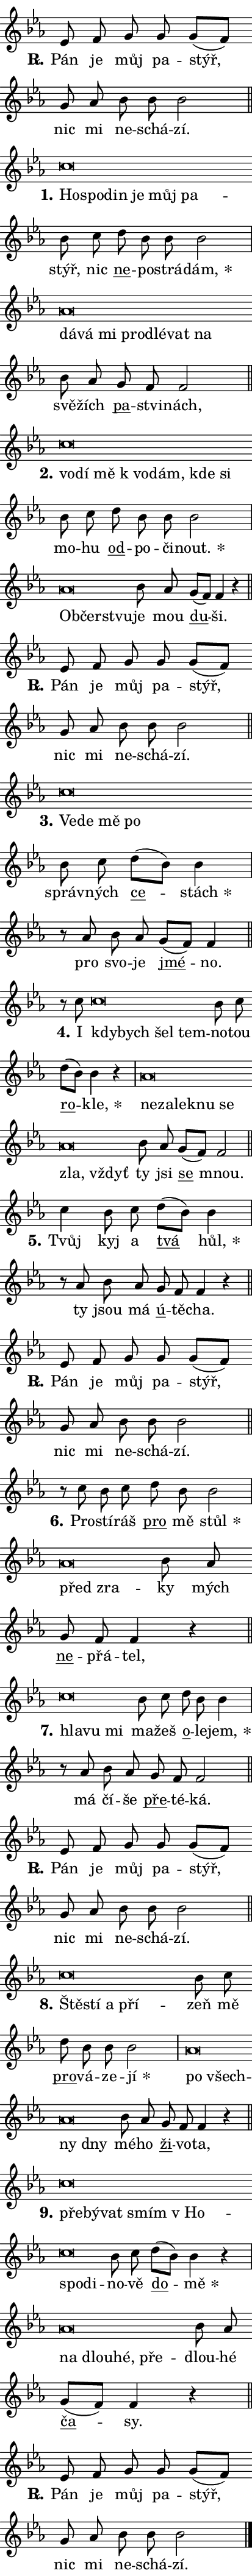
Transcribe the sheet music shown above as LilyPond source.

\version "2.22.1"
\header { tagline = "" }
\paper {
  indent = 0\cm
  top-margin = 0\cm
  right-margin = 0\cm
  bottom-margin = 0\cm
  left-margin = 0\cm
  paper-width = 7\cm
  page-breaking = #ly:one-page-breaking
  system-system-spacing.basic-distance = #11
  score-system-spacing.basic-distance = #11
  ragged-last = ##f
}


%% Author: Thomas Morley
%% https://lists.gnu.org/archive/html/lilypond-user/2020-05/msg00002.html
#(define (line-position grob)
"Returns position of @var[grob} in current system:
   @code{'start}, if at first time-step
   @code{'end}, if at last time-step
   @code{'middle} otherwise
"
  (let* ((col (ly:item-get-column grob))
         (ln (ly:grob-object col 'left-neighbor))
         (rn (ly:grob-object col 'right-neighbor))
         (col-to-check-left (if (ly:grob? ln) ln col))
         (col-to-check-right (if (ly:grob? rn) rn col))
         (break-dir-left
           (and
             (ly:grob-property col-to-check-left 'non-musical #f)
             (ly:item-break-dir col-to-check-left)))
         (break-dir-right
           (and
             (ly:grob-property col-to-check-right 'non-musical #f)
             (ly:item-break-dir col-to-check-right))))
        (cond ((eqv? 1 break-dir-left) 'start)
              ((eqv? -1 break-dir-right) 'end)
              (else 'middle))))

#(define (tranparent-at-line-position vctor)
  (lambda (grob)
  "Relying on @code{line-position} select the relevant enry from @var{vctor}.
Used to determine transparency,"
    (case (line-position grob)
      ((end) (not (vector-ref vctor 0)))
      ((middle) (not (vector-ref vctor 1)))
      ((start) (not (vector-ref vctor 2))))))

noteHeadBreakVisibility =
#(define-music-function (break-visibility)(vector?)
"Makes @code{NoteHead}s transparent relying on @var{break-visibility}"
#{
  \override NoteHead.transparent =
    #(tranparent-at-line-position break-visibility)
#})

#(define delete-ledgers-for-transparent-note-heads
  (lambda (grob)
    "Reads whether a @code{NoteHead} is transparent.
If so this @code{NoteHead} is removed from @code{'note-heads} from
@var{grob}, which is supposed to be @code{LedgerLineSpanner}.
As a result ledgers are not printed for this @code{NoteHead}"
    (let* ((nhds-array (ly:grob-object grob 'note-heads))
           (nhds-list
             (if (ly:grob-array? nhds-array)
                 (ly:grob-array->list nhds-array)
                 '()))
           ;; Relies on the transparent-property being done before
           ;; Staff.LedgerLineSpanner.after-line-breaking is executed.
           ;; This is fragile ...
           (to-keep
             (remove
               (lambda (nhd)
                 (ly:grob-property nhd 'transparent #f))
               nhds-list)))
      ;; TODO find a better method to iterate over grob-arrays, similiar
      ;; to filter/remove etc for lists
      ;; For now rebuilt from scratch
      (set! (ly:grob-object grob 'note-heads)  '())
      (for-each
        (lambda (nhd)
          (ly:pointer-group-interface::add-grob grob 'note-heads nhd))
        to-keep))))

hideNotes = {
  \noteHeadBreakVisibility #begin-of-line-visible
}
unHideNotes = {
  \noteHeadBreakVisibility #all-visible
}

% work-around for resetting accidentals
% https://lilypond.org/doc/v2.23/Documentation/notation/displaying-rhythms#unmetered-music
cadenzaMeasure = {
  \cadenzaOff
  \partial 1024 s1024
  \cadenzaOn
}

#(define-markup-command (accent layout props text) (markup?)
  "Underline accented syllable"
  (interpret-markup layout props
    #{\markup \override #'(offset . 4.3) \underline { #text }#}))

responsum = \markup \concat {
  "R" \hspace #-1.05 \path #0.1 #'((moveto 0 0.07) (lineto 0.9 0.8)) \hspace #0.05 "."
}

\layout {
    \context {
        \Staff
        \remove "Time_signature_engraver"
        \override LedgerLineSpanner.after-line-breaking = #delete-ledgers-for-transparent-note-heads
    }
    \context {
        \Voice {
            \override NoteHead.output-attributes = #'((class . "notehead"))
            \override Hairpin.height = #0.55
        }
    }
    \context {
        \Lyrics {
            \override StanzaNumber.output-attributes = #'((class . "stanzanumber"))
            \override LyricSpace.minimum-distance = #0.9
            \override LyricText.font-name = #"TeX Gyre Schola"
            \override LyricText.font-size = 1
            \override StanzaNumber.font-name = #"TeX Gyre Schola Bold"
            \override StanzaNumber.font-size = 1
        }
    }
}

% magnetic-lyrics.ily
%
%   written by
%     Jean Abou Samra <jean@abou-samra.fr>
%     Werner Lemberg <wl@gnu.org>
%
%   adapted by
%     Jiri Hon <jiri.hon@gmail.com>
%
% Version 2022-Apr-15

% https://www.mail-archive.com/lilypond-user@gnu.org/msg149350.html

#(define (Left_hyphen_pointer_engraver context)
   "Collect syllable-hyphen-syllable occurrences in lyrics and store
them in properties.  This engraver only looks to the left.  For
example, if the lyrics input is @code{foo -- bar}, it does the
following.

@itemize @bullet
@item
Set the @code{text} property of the @code{LyricHyphen} grob between
@q{foo} and @q{bar} to @code{foo}.

@item
Set the @code{left-hyphen} property of the @code{LyricText} grob with
text @q{foo} to the @code{LyricHyphen} grob between @q{foo} and
@q{bar}.
@end itemize

Use this auxiliary engraver in combination with the
@code{lyric-@/text::@/apply-@/magnetic-@/offset!} hook."
   (let ((hyphen #f)
         (text #f))
     (make-engraver
      (acknowledgers
       ((lyric-syllable-interface engraver grob source-engraver)
        (set! text grob)))
      (end-acknowledgers
       ((lyric-hyphen-interface engraver grob source-engraver)
        ;(when (not (grob::has-interface grob 'lyric-space-interface))
          (set! hyphen grob)));)
      ((stop-translation-timestep engraver)
       (when (and text hyphen)
         (ly:grob-set-object! text 'left-hyphen hyphen))
       (set! text #f)
       (set! hyphen #f)))))

#(define (lyric-text::apply-magnetic-offset! grob)
   "If the space between two syllables is less than the value in
property @code{LyricText@/.details@/.squash-threshold}, move the right
syllable to the left so that it gets concatenated with the left
syllable.

Use this function as a hook for
@code{LyricText@/.after-@/line-@/breaking} if the
@code{Left_@/hyphen_@/pointer_@/engraver} is active."
   (let ((hyphen (ly:grob-object grob 'left-hyphen #f)))
     (when hyphen
       (let ((left-text (ly:spanner-bound hyphen LEFT)))
         (when (grob::has-interface left-text 'lyric-syllable-interface)
           (let* ((common (ly:grob-common-refpoint grob left-text X))
                  (this-x-ext (ly:grob-extent grob common X))
                  (left-x-ext
                   (begin
                     ;; Trigger magnetism for left-text.
                     (ly:grob-property left-text 'after-line-breaking)
                     (ly:grob-extent left-text common X)))
                  ;; `delta` is the gap width between two syllables.
                  (delta (- (interval-start this-x-ext)
                            (interval-end left-x-ext)))
                  (details (ly:grob-property grob 'details))
                  (threshold (assoc-get 'squash-threshold details 0.2)))
             (when (< delta threshold)
               (let* (;; We have to manipulate the input text so that
                      ;; ligatures crossing syllable boundaries are not
                      ;; disabled.  For languages based on the Latin
                      ;; script this is essentially a beautification.
                      ;; However, for non-Western scripts it can be a
                      ;; necessity.
                      (lt (ly:grob-property left-text 'text))
                      (rt (ly:grob-property grob 'text))
                      (is-space (grob::has-interface hyphen 'lyric-space-interface))
                      (space (if is-space " " ""))
                      (space-markup (grob-interpret-markup grob " "))
                      (space-size (interval-length (ly:stencil-extent space-markup X)))
                      (extra-delta (if is-space space-size 0))
                      ;; Append new syllable.
                      (ltrt-space (if (and (string? lt) (string? rt))
                                (string-append lt space rt)
                                (make-concat-markup (list lt space rt))))
                      ;; Right-align `ltrt` to the right side.
                      (ltrt-space-markup (grob-interpret-markup
                               grob
                               (make-translate-markup
                                (cons (interval-length this-x-ext) 0)
                                (make-right-align-markup ltrt-space)))))
                 (begin
                   ;; Don't print `left-text`.
                   (ly:grob-set-property! left-text 'stencil #f)
                   ;; Set text and stencil (which holds all collected
                   ;; syllables so far) and shift it to the left.
                   (ly:grob-set-property! grob 'text ltrt-space)
                   (ly:grob-set-property! grob 'stencil ltrt-space-markup)
                   (ly:grob-translate-axis! grob (- (- delta extra-delta)) X))))))))))


#(define (lyric-hyphen::displace-bounds-first grob)
   ;; Make very sure this callback isn't triggered too early.
   (let ((left (ly:spanner-bound grob LEFT))
         (right (ly:spanner-bound grob RIGHT)))
     (ly:grob-property left 'after-line-breaking)
     (ly:grob-property right 'after-line-breaking)
     (ly:lyric-hyphen::print grob)))

squashThreshold = #0.4

\layout {
  \context {
    \Lyrics
    \consists #Left_hyphen_pointer_engraver
    \override LyricText.after-line-breaking =
      #lyric-text::apply-magnetic-offset!
    \override LyricHyphen.stencil = #lyric-hyphen::displace-bounds-first
    \override LyricText.details.squash-threshold = \squashThreshold
    \override LyricHyphen.minimum-distance = 0
    \override LyricHyphen.minimum-length = \squashThreshold
  }
}

squash = \override LyricText.details.squash-threshold = 9999
unSquash = \override LyricText.details.squash-threshold = \squashThreshold

left = \override LyricText.self-alignment-X = #LEFT
unLeft = \revert LyricText.self-alignment-X

starOffset = #(lambda (grob) 
                (let ((x_offset (ly:self-alignment-interface::aligned-on-x-parent grob)))
                  (if (= x_offset 0) 0 (+ x_offset 1.2))))

star = #(define-music-function (syllable)(string?)
"Append star separator at the end of a syllable"
#{
  \once \override LyricText.X-offset = #starOffset
  \lyricmode { \markup {
    #syllable
    \override #'((font-name . "TeX Gyre Schola Bold")) \hspace #0.2 \lower #0.65 \larger "*"
  } }
#})

starAccent = #(define-music-function (syllable)(string?)
"Append star separator at the end of a syllable and make accent"
#{
  \once \override LyricText.X-offset = #starOffset
  \lyricmode { \markup {
    \accent #syllable
    \override #'((font-name . "TeX Gyre Schola Bold")) \hspace #0.2 \lower #0.65 \larger "*"
  } }
#})

breath = #(define-music-function (syllable)(string?)
"Append breathing indicator at the end of a syllable"
#{
  \lyricmode { \markup { #syllable "+" } }
#})

optionalBreath = #(define-music-function (syllable)(string?)
"Append optional breathing indicator at the end of a syllable"
#{
  \lyricmode { \markup { #syllable "(+)" } }
#})


\score {
    <<
        \new Voice = "melody" { \cadenzaOn \key es \major \relative { es'8 f g g g[( f)] \bar "" g as bes bes bes2 \cadenzaMeasure \bar "||" \break }
\relative { c''\breve*1/16 \hideNotes \breve*1/16 \bar "" \breve*1/16 \bar "" \breve*1/16 \bar "" \breve*1/16 \breve*1/16 \bar "" \unHideNotes bes8 c \bar "" d bes bes bes2 \cadenzaMeasure \bar "|" as\breve*1/16 \hideNotes \breve*1/16 \bar "" \breve*1/16 \bar "" \breve*1/16 \bar "" \breve*1/16 \bar "" \breve*1/16 \breve*1/16 \bar "" \unHideNotes bes8 as \bar "" g f f2 \cadenzaMeasure \bar "||" \break }
\relative { c''\breve*1/16 \hideNotes \breve*1/16 \bar "" \breve*1/16 \bar "" \breve*1/16 \bar "" \breve*1/16 \bar "" \breve*1/16 \breve*1/16 \bar "" \unHideNotes bes8 c \bar "" d bes bes bes2 \cadenzaMeasure \bar "|" as\breve*1/16 \hideNotes \breve*1/16 \breve*1/16 \bar "" \unHideNotes bes8 as \bar "" g[( f)] f4 r \cadenzaMeasure \bar "||" \break }
\relative { es'8 f g g g[( f)] \bar "" g as bes bes bes2 \cadenzaMeasure \bar "||" \break }
\relative { c''\breve*1/16 \hideNotes \breve*1/16 \bar "" \breve*1/16 \breve*1/16 \bar "" \unHideNotes bes8 c \bar "" d[( bes)] bes4 \cadenzaMeasure \bar "|" r8 as bes8 as \bar "" g[( f)] f4 \cadenzaMeasure \bar "||" \break }
\relative { r8 c'' c\breve*1/16 \hideNotes \breve*1/16 \bar "" \breve*1/16 \breve*1/16 \bar "" \unHideNotes bes8 c \bar "" d[( bes)] bes4 r \cadenzaMeasure \bar "|" as\breve*1/16 \hideNotes \breve*1/16 \bar "" \breve*1/16 \bar "" \breve*1/16 \bar "" \breve*1/16 \bar "" \breve*1/16 \breve*1/16 \bar "" \unHideNotes bes8 as \bar "" g[( f)] f2 \cadenzaMeasure \bar "||" \break }
\relative { c''4 bes8 c \bar "" d[( bes)] bes4 \cadenzaMeasure \bar "|" r8 as bes8 as \bar "" g f f4 r \cadenzaMeasure \bar "||" \break }
\relative { es'8 f g g g[( f)] \bar "" g as bes bes bes2 \cadenzaMeasure \bar "||" \break }
\relative { r8 c'' bes8 c \bar "" d bes bes2 \cadenzaMeasure \bar "|" as\breve*1/16 \hideNotes \breve*1/16 \bar "" \unHideNotes bes8 as \bar "" g f f4 r \cadenzaMeasure \bar "||" \break }
\relative { c''\breve*1/16 \hideNotes \breve*1/16 \breve*1/16 \bar "" \unHideNotes bes8 c \bar "" d bes bes4 \cadenzaMeasure \bar "|" r8 as bes8 as \bar "" g f f2 \cadenzaMeasure \bar "||" \break }
\relative { es'8 f g g g[( f)] \bar "" g as bes bes bes2 \cadenzaMeasure \bar "||" \break }
\relative { c''\breve*1/16 \hideNotes \breve*1/16 \bar "" \breve*1/16 \breve*1/16 \bar "" \unHideNotes bes8 c \bar "" d bes bes bes2 \cadenzaMeasure \bar "|" as\breve*1/16 \hideNotes \breve*1/16 \bar "" \breve*1/16 \breve*1/16 \bar "" \unHideNotes bes8 as \bar "" g f f4 r \cadenzaMeasure \bar "||" \break }
\relative { c''\breve*1/16 \hideNotes \breve*1/16 \bar "" \breve*1/16 \bar "" \breve*1/16 \bar "" \breve*1/16 \bar "" \breve*1/16 \breve*1/16 \bar "" \unHideNotes bes8 c \bar "" d[( bes)] bes4 r \cadenzaMeasure \bar "|" as\breve*1/16 \hideNotes \breve*1/16 \bar "" \breve*1/16 \breve*1/16 \bar "" \unHideNotes bes8 as \bar "" g[( f)] f4 r \cadenzaMeasure \bar "||" \break }
\relative { es'8 f g g g[( f)] \bar "" g as bes bes bes2 \cadenzaMeasure \bar "||" \break } \bar "|." }
        \new Lyrics \lyricsto "melody" { \lyricmode { \set stanza = \responsum
Pán je můj pa -- stýř, nic mi ne -- schá -- zí.
\set stanza = "1."
\left Ho -- \squash spo -- din je můj pa -- \unLeft \unSquash stýř, nic \markup \accent ne -- po -- strá -- \star dám, \left dá -- \squash vá mi pro -- dlé -- vat na \unLeft \unSquash svě -- žích \markup \accent pa -- stvi -- nách,
\set stanza = "2."
\left vo -- \squash dí mě "k vo" -- dám, kde si \unLeft \unSquash mo -- hu \markup \accent od -- po -- či -- \star nout. \left Ob -- \squash čer -- stvu -- \unLeft \unSquash je mou \markup \accent du -- ši.
\set stanza = \responsum
Pán je můj pa -- stýř, nic mi ne -- schá -- zí.
\set stanza = "3."
\left Ve -- \squash de mě po \unLeft \unSquash správ -- ných \markup \accent ce -- \star stách pro svo -- je \markup \accent jmé -- no.
\set stanza = "4."
I \left kdy -- \squash bych šel tem -- \unLeft \unSquash no -- tou \markup \accent ro -- \star kle, \left ne -- \squash za -- lek -- nu se zla, vždyť \unLeft \unSquash ty jsi \markup \accent se mnou.
\set stanza = "5."
Tvůj kyj a \markup \accent tvá \star hůl, ty jsou má \markup \accent ú -- tě -- cha.
\set stanza = \responsum
Pán je můj pa -- stýř, nic mi ne -- schá -- zí.
\set stanza = "6."
Pro -- stí -- ráš \markup \accent pro mě \star stůl \left před \squash zra -- \unLeft \unSquash ky mých \markup \accent ne -- přá -- tel,
\set stanza = "7."
\left hla -- \squash vu mi \unLeft \unSquash ma -- žeš \markup \accent o -- le -- \star jem, má čí -- še \markup \accent pře -- té -- ká.
\set stanza = \responsum
Pán je můj pa -- stýř, nic mi ne -- schá -- zí.
\set stanza = "8."
\left Ště -- \squash stí a pří -- \unLeft \unSquash zeň mě \markup \accent pro -- vá -- ze -- \star jí \left po \squash všech -- ny dny \unLeft \unSquash mé -- ho \markup \accent ži -- vo -- ta,
\set stanza = "9."
\left pře -- \squash bý -- vat smím "v Ho" -- spo -- di -- \unLeft \unSquash no -- vě \markup \accent do -- \star mě \left na \squash dlou -- hé, pře -- \unLeft \unSquash dlou -- hé \markup \accent ča -- sy.
\set stanza = \responsum
Pán je můj pa -- stýř, nic mi ne -- schá -- zí. } }
    >>
    \layout {}
}
